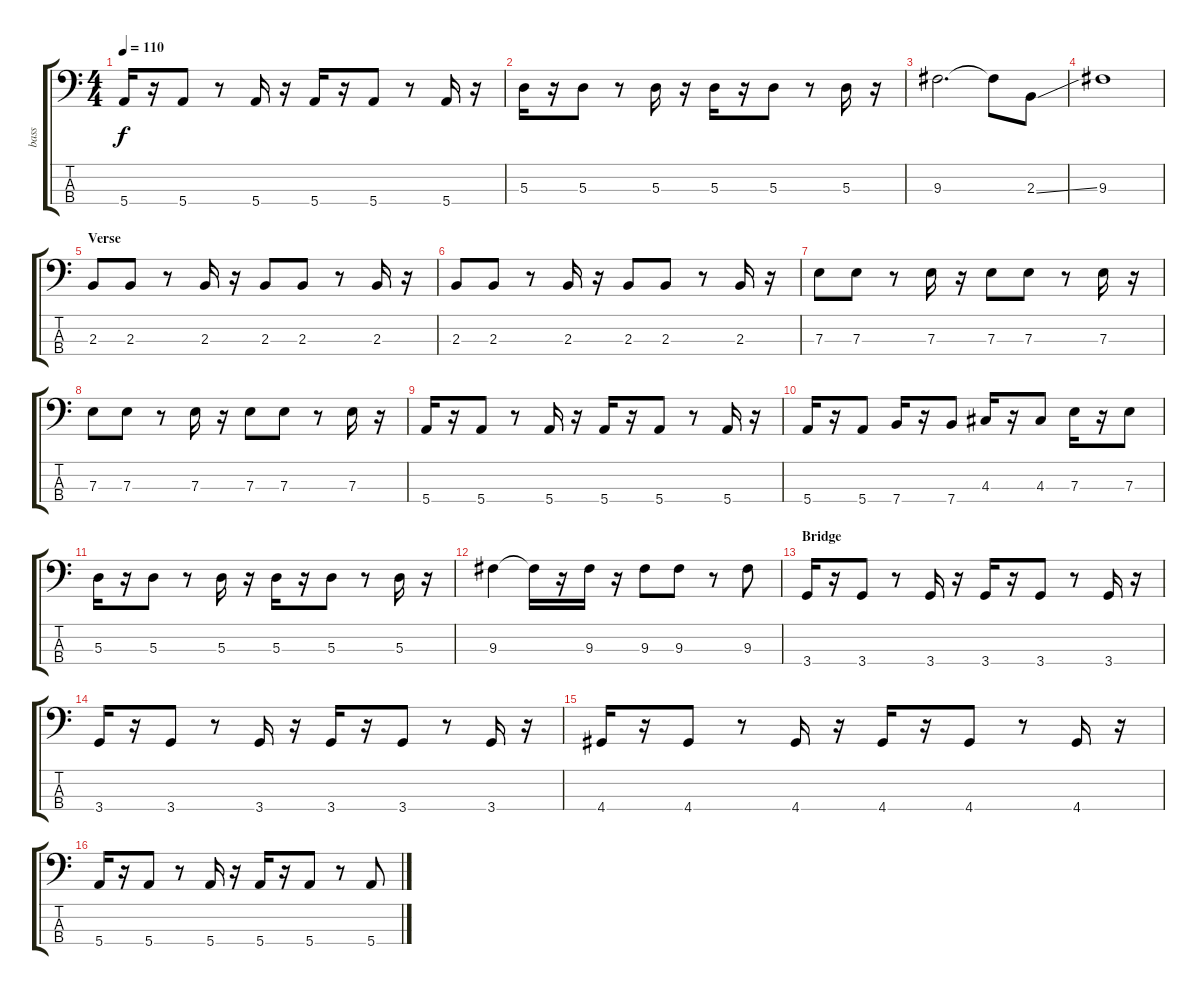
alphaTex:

\track ("bass" "bass") {instrument electricbassfinger}
\staff {score tabs}
\tuning (G2 D2 A1 E1) {hide}
\ts (4 4)
\tempo 110
\clef f4
\ks c
5.4.16{dy f} r.16 5.4.8 r.8 5.4.16 r.16 5.4.16 r.16 5.4.8 r.8 5.4.16 r.16 |
5.3.16 r.16 5.3.8 r.8 5.3.16 r.16 5.3.16 r.16 5.3.8 r.8 5.3.16 r.16 |
9.3.2{d} 9.3{t}.8 2.3{ss}.8 |
9.3.1 |
\section ("" "Verse")
2.3.8 2.3.8 r.8 2.3.16 r.16 2.3.8 2.3.8 r.8 2.3.16 r.16 |
2.3.8 2.3.8 r.8 2.3.16 r.16 2.3.8 2.3.8 r.8 2.3.16 r.16 |
7.3.8 7.3.8 r.8 7.3.16 r.16 7.3.8 7.3.8 r.8 7.3.16 r.16 |
7.3.8 7.3.8 r.8 7.3.16 r.16 7.3.8 7.3.8 r.8 7.3.16 r.16 |
5.4.16 r.16 5.4.8 r.8 5.4.16 r.16 5.4.16 r.16 5.4.8 r.8 5.4.16 r.16 |
5.4.16 r.16 5.4.8 7.4.16 r.16 7.4.8 4.3.16 r.16 4.3.8 7.3.16 r.16 7.3.8 |
5.3.16 r.16 5.3.8 r.8 5.3.16 r.16 5.3.16 r.16 5.3.8 r.8 5.3.16 r.16 |
9.3.4 9.3{t}.16 r.16 9.3.16 r.16 9.3.8 9.3.8 r.8 9.3.8 |
\section ("" "Bridge")
3.4.16 r.16 3.4.8 r.8 3.4.16 r.16 3.4.16 r.16 3.4.8 r.8 3.4.16 r.16 |
3.4.16 r.16 3.4.8 r.8 3.4.16 r.16 3.4.16 r.16 3.4.8 r.8 3.4.16 r.16 |
4.4.16 r.16 4.4.8 r.8 4.4.16 r.16 4.4.16 r.16 4.4.8 r.8 4.4.16 r.16 |
5.4.16 r.16 5.4.8 r.8 5.4.16 r.16 5.4.16 r.16 5.4.8 r.8 5.4.8
